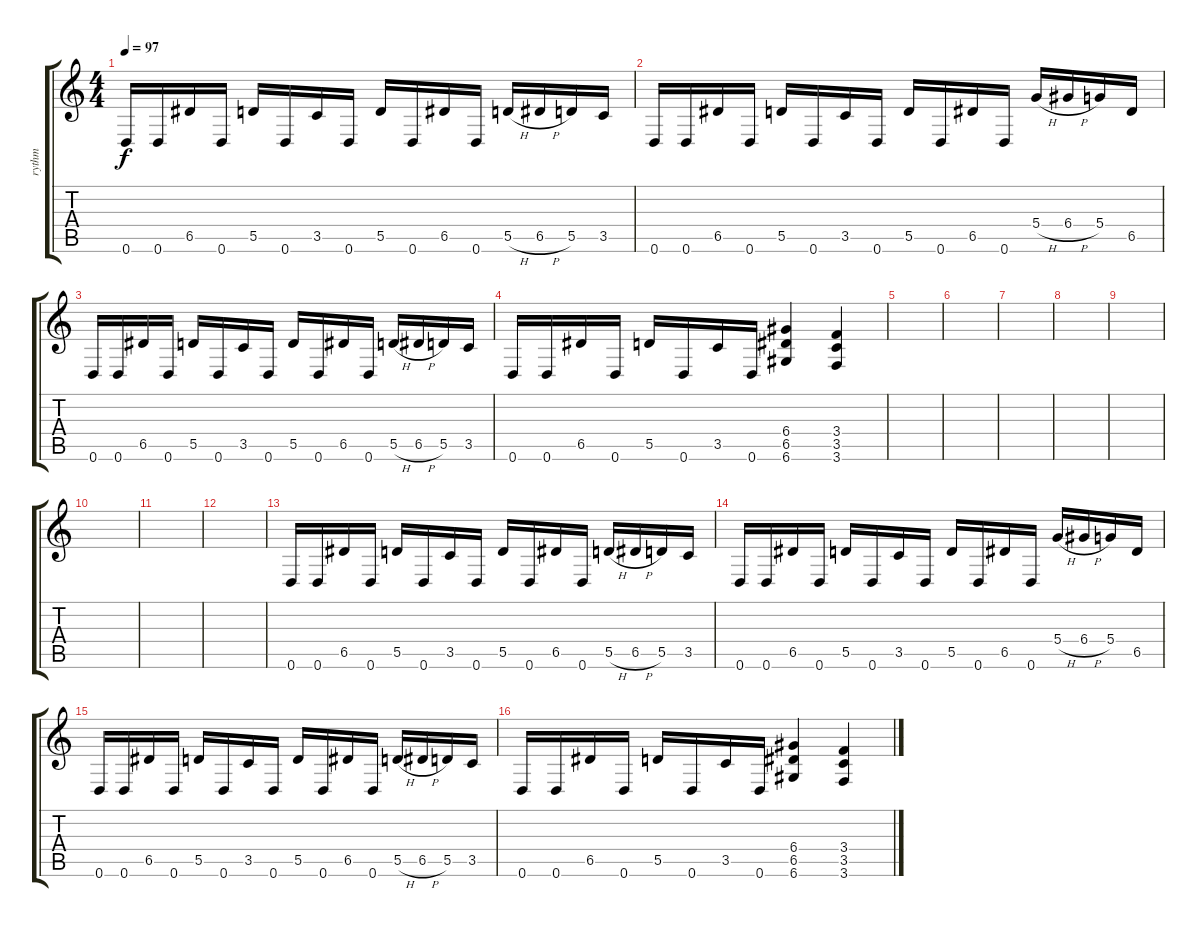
\track ("rythm" "rythm") {instrument distortionguitar}
\staff {score tabs}
\tuning (E4 B3 G3 D3 A2 D2) {hide}
\ts (4 4)
\tempo 97
\clef g2
\ks c
0.6.16{dy f} 0.6.16 6.5.16 0.6.16 5.5.16 0.6.16 3.5.16 0.6.16 5.5.16 0.6.16 6.5.16 0.6.16 5.5{h}.16 6.5{h}.16 5.5.16 3.5.16 |
0.6.16 0.6.16 6.5.16 0.6.16 5.5.16 0.6.16 3.5.16 0.6.16 5.5.16 0.6.16 6.5.16 0.6.16 5.4{h}.16 6.4{h}.16 5.4.16 6.5.16 |
0.6.16 0.6.16 6.5.16 0.6.16 5.5.16 0.6.16 3.5.16 0.6.16 5.5.16 0.6.16 6.5.16 0.6.16 5.5{h}.16 6.5{h}.16 5.5.16 3.5.16 |
0.6.16 0.6.16 6.5.16 0.6.16 5.5.16 0.6.16 3.5.16 0.6.16 (6.4 6.5 6.6).4 (3.4 3.5 3.6).4 |
|
|
|
|
|
|
|
|
0.6.16 0.6.16 6.5.16 0.6.16 5.5.16 0.6.16 3.5.16 0.6.16 5.5.16 0.6.16 6.5.16 0.6.16 5.5{h}.16 6.5{h}.16 5.5.16 3.5.16 |
0.6.16 0.6.16 6.5.16 0.6.16 5.5.16 0.6.16 3.5.16 0.6.16 5.5.16 0.6.16 6.5.16 0.6.16 5.4{h}.16 6.4{h}.16 5.4.16 6.5.16 |
0.6.16 0.6.16 6.5.16 0.6.16 5.5.16 0.6.16 3.5.16 0.6.16 5.5.16 0.6.16 6.5.16 0.6.16 5.5{h}.16 6.5{h}.16 5.5.16 3.5.16 |
0.6.16 0.6.16 6.5.16 0.6.16 5.5.16 0.6.16 3.5.16 0.6.16 (6.4 6.5 6.6).4 (3.4 3.5 3.6).4
